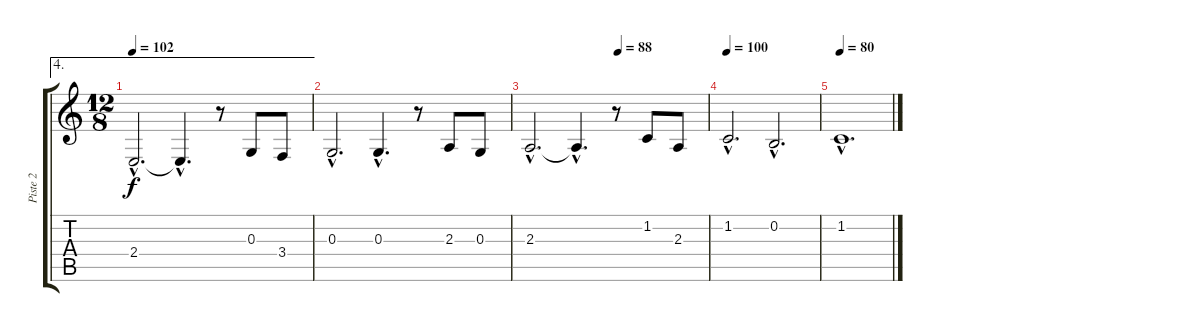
\track ("Piste 2" "Piste 2") {instrument reedorgan}
\staff {score tabs}
\tuning (E4 B3 G3 D3 A2 E2) {hide}
\ae 4
\ts (12 8)
\tempo 102
\clef g2
\ks c
2.4{hac}.2{d dy f} 2.4{hac t}.4{d} r.8 0.3.8 3.4.8 |
0.3{hac}.2{d} 0.3{hac}.4{d} r.8 2.3.8 0.3.8 |
\tempo (88 0.5)
2.3{hac}.2{d} 2.3{hac t}.4{d} r.8 1.2.8 2.3.8 |
\tempo 100
1.2{hac}.2{d} 0.2{hac}.2{d} |
\tempo 80
1.2{hac}.1{d}
